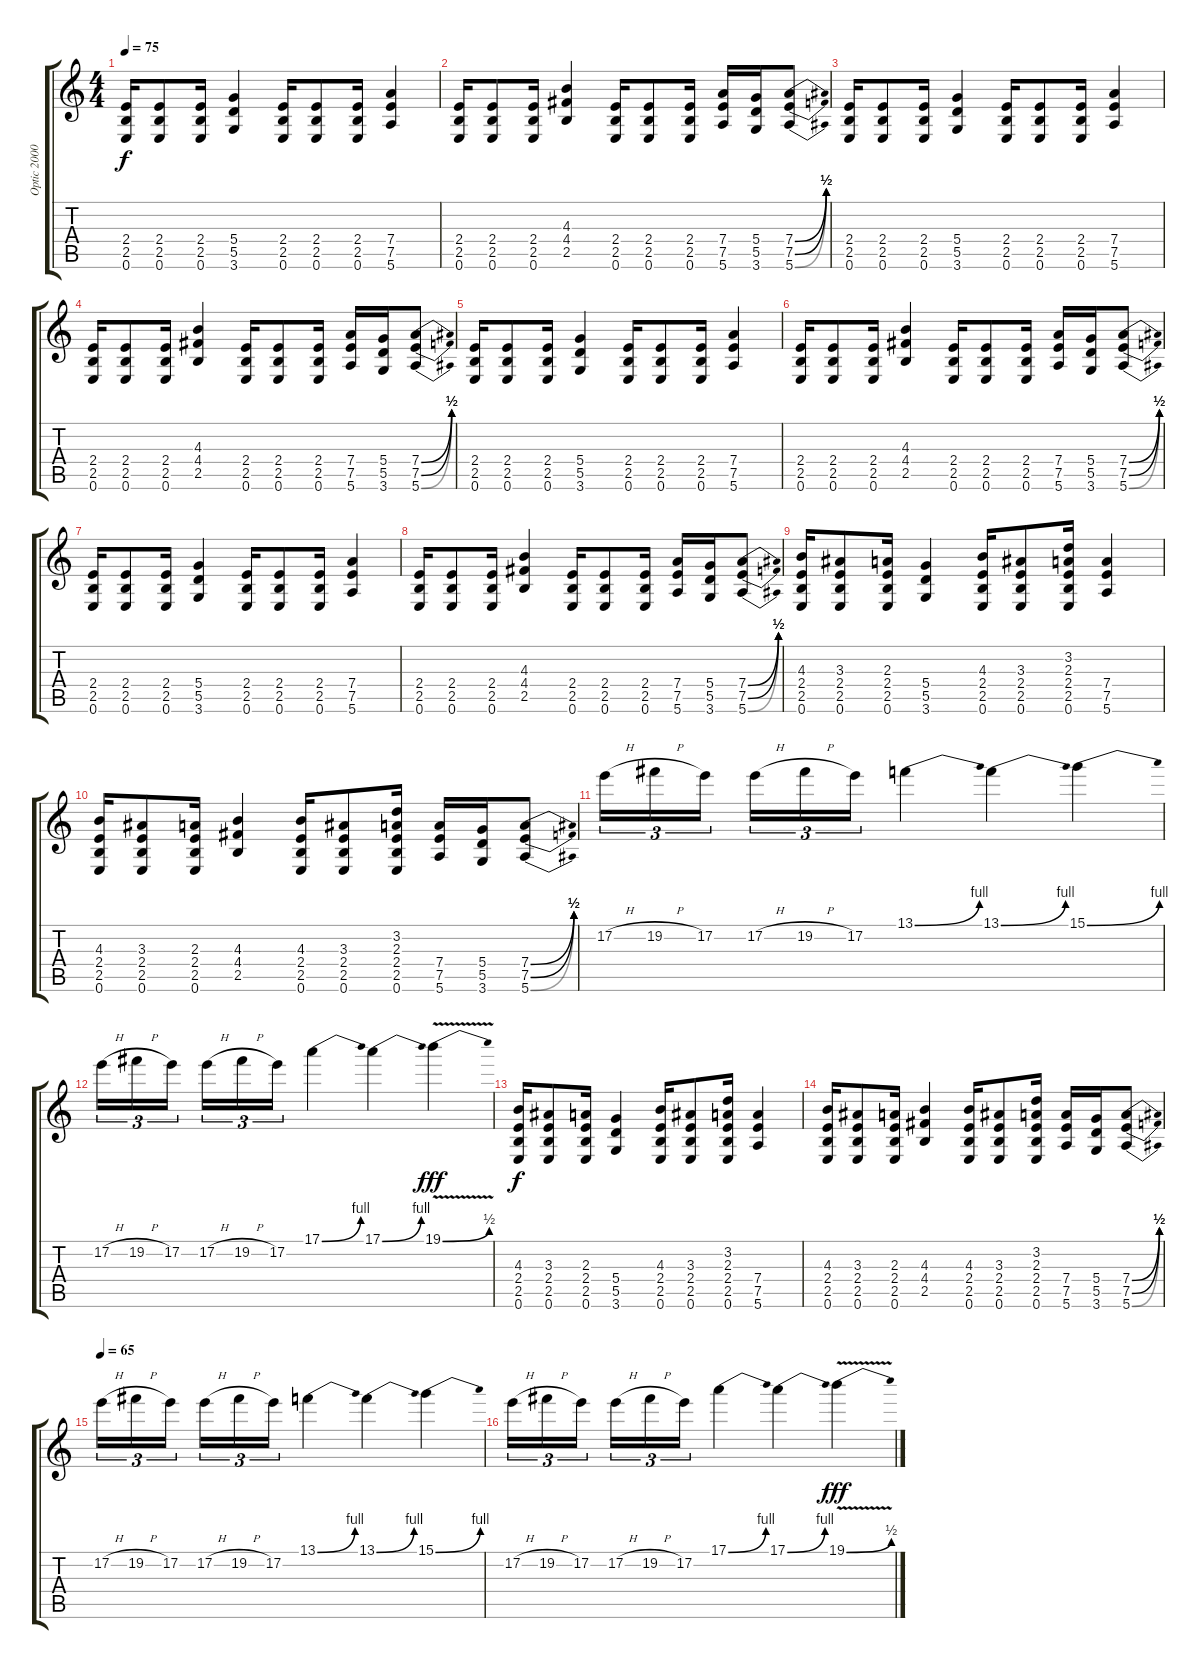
\track ("Optic 2000" "Optic 2000") {instrument distortionguitar}
\staff {score tabs}
\tuning (E4 B3 G3 D3 A2 E2) {hide}
\ts (4 4)
\tempo 75
\clef g2
\ks c
(2.4 2.5 0.6).16{dy f volume 14 instrument distortionguitar} (2.4 2.5 0.6).8 (2.4 2.5 0.6).16 (5.4 5.5 3.6).4 (2.4 2.5 0.6).16 (2.4 2.5 0.6).8 (2.4 2.5 0.6).16 (7.4 7.5 5.6).4 |
(2.4 2.5 0.6).16 (2.4 2.5 0.6).8 (2.4 2.5 0.6).16 (4.3 4.4 2.5).4 (2.4 2.5 0.6).16 (2.4 2.5 0.6).8 (2.4 2.5 0.6).16 (7.4 7.5 5.6).16 (5.4 5.5 3.6).16 (7.4{be (bend 0 0 60 2)} 7.5{be (bend 0 0 60 2)} 5.6{be (bend 0 0 60 2)}).8 |
(2.4 2.5 0.6).16{volume 14 instrument distortionguitar} (2.4 2.5 0.6).8 (2.4 2.5 0.6).16 (5.4 5.5 3.6).4 (2.4 2.5 0.6).16 (2.4 2.5 0.6).8 (2.4 2.5 0.6).16 (7.4 7.5 5.6).4 |
(2.4 2.5 0.6).16 (2.4 2.5 0.6).8 (2.4 2.5 0.6).16 (4.3 4.4 2.5).4 (2.4 2.5 0.6).16 (2.4 2.5 0.6).8 (2.4 2.5 0.6).16 (7.4 7.5 5.6).16 (5.4 5.5 3.6).16 (7.4{be (bend 0 0 60 2)} 7.5{be (bend 0 0 60 2)} 5.6{be (bend 0 0 60 2)}).8 |
(2.4 2.5 0.6).16{volume 14 instrument distortionguitar} (2.4 2.5 0.6).8 (2.4 2.5 0.6).16 (5.4 5.5 3.6).4 (2.4 2.5 0.6).16 (2.4 2.5 0.6).8 (2.4 2.5 0.6).16 (7.4 7.5 5.6).4 |
(2.4 2.5 0.6).16 (2.4 2.5 0.6).8 (2.4 2.5 0.6).16 (4.3 4.4 2.5).4 (2.4 2.5 0.6).16 (2.4 2.5 0.6).8 (2.4 2.5 0.6).16 (7.4 7.5 5.6).16 (5.4 5.5 3.6).16 (7.4{be (bend 0 0 60 2)} 7.5{be (bend 0 0 60 2)} 5.6{be (bend 0 0 60 2)}).8 |
(2.4 2.5 0.6).16{volume 14 instrument distortionguitar} (2.4 2.5 0.6).8 (2.4 2.5 0.6).16 (5.4 5.5 3.6).4 (2.4 2.5 0.6).16 (2.4 2.5 0.6).8 (2.4 2.5 0.6).16 (7.4 7.5 5.6).4 |
(2.4 2.5 0.6).16 (2.4 2.5 0.6).8 (2.4 2.5 0.6).16 (4.3 4.4 2.5).4 (2.4 2.5 0.6).16 (2.4 2.5 0.6).8 (2.4 2.5 0.6).16 (7.4 7.5 5.6).16 (5.4 5.5 3.6).16 (7.4{be (bend 0 0 60 2)} 7.5{be (bend 0 0 60 2)} 5.6{be (bend 0 0 60 2)}).8 |
(4.3 2.4 2.5 0.6).16{volume 14 instrument distortionguitar} (3.3 2.4 2.5 0.6).8 (2.3 2.4 2.5 0.6).16 (5.4 5.5 3.6).4 (4.3 2.4 2.5 0.6).16 (3.3 2.4 2.5 0.6).8 (3.2 2.3 2.4 2.5 0.6).16 (7.4 7.5 5.6).4 |
(4.3 2.4 2.5 0.6).16 (3.3 2.4 2.5 0.6).8 (2.3 2.4 2.5 0.6).16 (4.3 4.4 2.5).4 (4.3 2.4 2.5 0.6).16 (3.3 2.4 2.5 0.6).8 (3.2 2.3 2.4 2.5 0.6).16 (7.4 7.5 5.6).16 (5.4 5.5 3.6).16 (7.4{be (bend 0 0 60 2)} 7.5{be (bend 0 0 60 2)} 5.6{be (bend 0 0 60 2)}).8 |
17.2{h}.16{tu (3 2)} 19.2{h}.16{tu (3 2)} 17.2.16{tu (3 2)} 17.2{h}.16{tu (3 2)} 19.2{h}.16{tu (3 2)} 17.2.16{tu (3 2)} 13.1{be (bend 0 0 60 4)}.4 13.1{be (bend 0 0 60 4)}.4 15.1{be (bend 0 0 60 4)}.4 |
17.2{h}.16{tu (3 2)} 19.2{h}.16{tu (3 2)} 17.2.16{tu (3 2)} 17.2{h}.16{tu (3 2)} 19.2{h}.16{tu (3 2)} 17.2.16{tu (3 2)} 17.1{be (bend 0 0 60 4)}.4 17.1{be (bend 0 0 60 4)}.4 19.1{be (bend 0 0 60 2) v}.4{dy fff} |
(4.3 2.4 2.5 0.6).16{dy f volume 14 instrument distortionguitar} (3.3 2.4 2.5 0.6).8 (2.3 2.4 2.5 0.6).16 (5.4 5.5 3.6).4 (4.3 2.4 2.5 0.6).16 (3.3 2.4 2.5 0.6).8 (3.2 2.3 2.4 2.5 0.6).16 (7.4 7.5 5.6).4 |
(4.3 2.4 2.5 0.6).16 (3.3 2.4 2.5 0.6).8 (2.3 2.4 2.5 0.6).16 (4.3 4.4 2.5).4 (4.3 2.4 2.5 0.6).16 (3.3 2.4 2.5 0.6).8 (3.2 2.3 2.4 2.5 0.6).16 (7.4 7.5 5.6).16 (5.4 5.5 3.6).16 (7.4{be (bend 0 0 60 2)} 7.5{be (bend 0 0 60 2)} 5.6{be (bend 0 0 60 2)}).8 |
\tempo 65
17.2{h}.16{tu (3 2)} 19.2{h}.16{tu (3 2)} 17.2.16{tu (3 2)} 17.2{h}.16{tu (3 2)} 19.2{h}.16{tu (3 2)} 17.2.16{tu (3 2)} 13.1{be (bend 0 0 60 4)}.4 13.1{be (bend 0 0 60 4)}.4 15.1{be (bend 0 0 60 4)}.4 |
17.2{h}.16{tu (3 2)} 19.2{h}.16{tu (3 2)} 17.2.16{tu (3 2)} 17.2{h}.16{tu (3 2)} 19.2{h}.16{tu (3 2)} 17.2.16{tu (3 2)} 17.1{be (bend 0 0 60 4)}.4 17.1{be (bend 0 0 60 4)}.4 19.1{be (bend 0 0 60 2) v}.4{dy fff}
